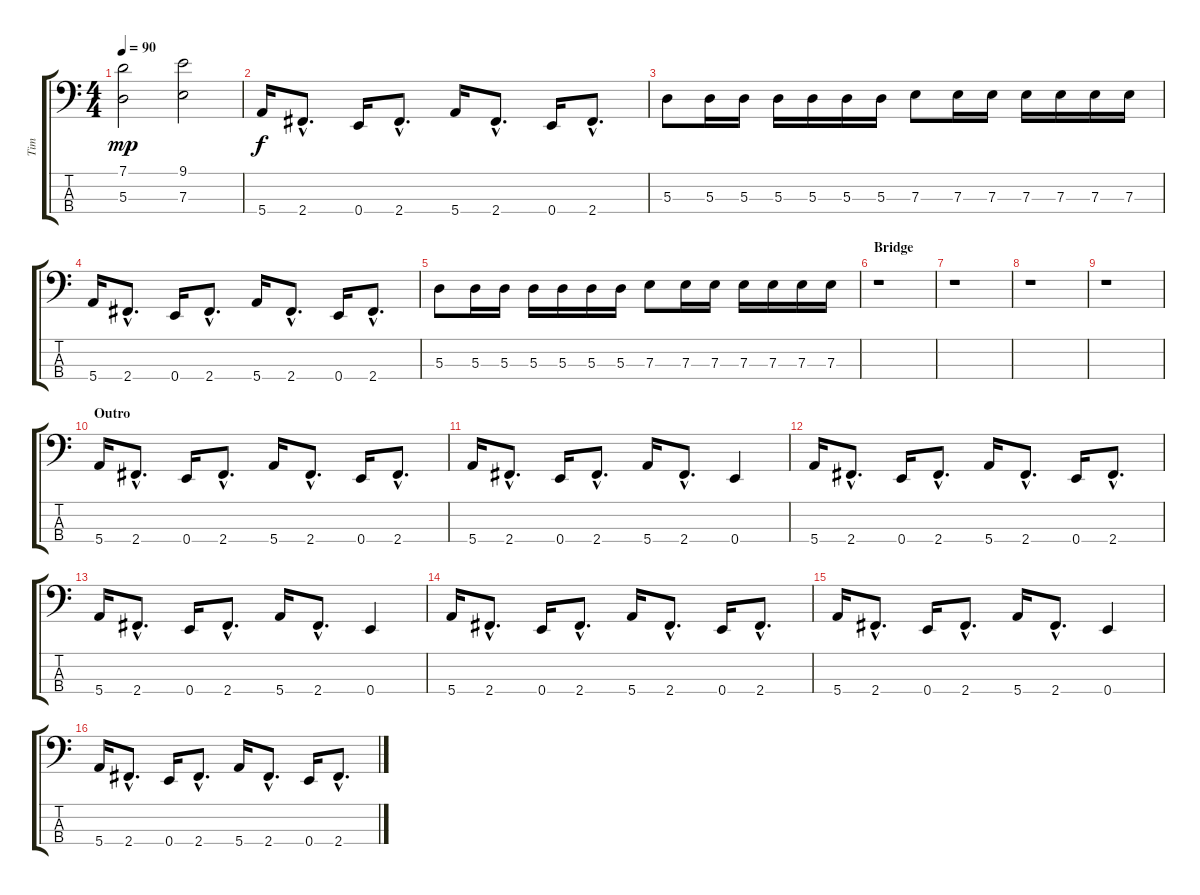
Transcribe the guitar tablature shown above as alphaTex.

\track ("Tim" "Tim") {instrument electricbassfinger}
\staff {score tabs}
\tuning (G2 D2 A1 E1) {hide}
\ts (4 4)
\tempo 90
\clef f4
\ks c
(7.1 5.3).2{dy mp} (9.1 7.3).2 |
5.4.16{dy f} 2.4{hac}.8{d} 0.4.16 2.4{hac}.8{d} 5.4.16 2.4{hac}.8{d} 0.4.16 2.4{hac}.8{d} |
5.3.8 5.3.16 5.3.16 5.3.16 5.3.16 5.3.16 5.3.16 7.3.8 7.3.16 7.3.16 7.3.16 7.3.16 7.3.16 7.3.16 |
5.4.16 2.4{hac}.8{d} 0.4.16 2.4{hac}.8{d} 5.4.16 2.4{hac}.8{d} 0.4.16 2.4{hac}.8{d} |
5.3.8 5.3.16 5.3.16 5.3.16 5.3.16 5.3.16 5.3.16 7.3.8 7.3.16 7.3.16 7.3.16 7.3.16 7.3.16 7.3.16 |
\section ("" "Bridge")
r.1 |
r.1 |
r.1 |
r.1 |
\section ("" "Outro")
5.4.16 2.4{hac}.8{d} 0.4.16 2.4{hac}.8{d} 5.4.16 2.4{hac}.8{d} 0.4.16 2.4{hac}.8{d} |
5.4.16 2.4{hac}.8{d} 0.4.16 2.4{hac}.8{d} 5.4.16 2.4{hac}.8{d} 0.4.4 |
5.4.16 2.4{hac}.8{d} 0.4.16 2.4{hac}.8{d} 5.4.16 2.4{hac}.8{d} 0.4.16 2.4{hac}.8{d} |
5.4.16 2.4{hac}.8{d} 0.4.16 2.4{hac}.8{d} 5.4.16 2.4{hac}.8{d} 0.4.4 |
5.4.16 2.4{hac}.8{d} 0.4.16 2.4{hac}.8{d} 5.4.16 2.4{hac}.8{d} 0.4.16 2.4{hac}.8{d} |
5.4.16 2.4{hac}.8{d} 0.4.16 2.4{hac}.8{d} 5.4.16 2.4{hac}.8{d} 0.4.4 |
5.4.16 2.4{hac}.8{d} 0.4.16 2.4{hac}.8{d} 5.4.16 2.4{hac}.8{d} 0.4.16 2.4{hac}.8{d}
